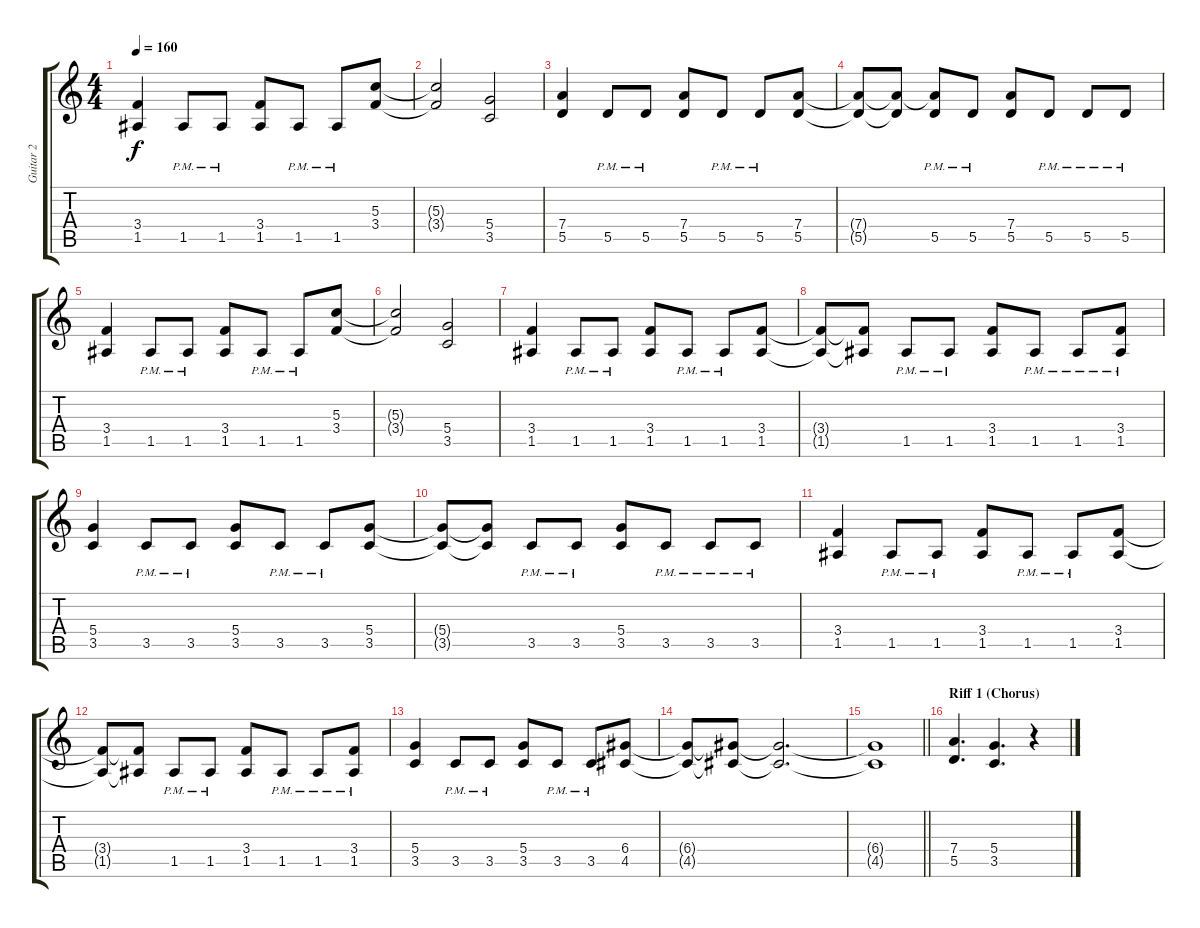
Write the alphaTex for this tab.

\track ("Guitar 2" "Guitar 2") {instrument distortionguitar}
\staff {score tabs}
\tuning (E4 B3 G3 D3 A2 E2) {hide}
\ts (4 4)
\tempo 160
\clef g2
\ks c
(3.4 1.5).4{dy f} 1.5{pm}.8 1.5{pm}.8 (3.4 1.5).8 1.5{pm}.8 1.5{pm}.8 (5.3 3.4).8 |
(5.3{t} 3.4{t}).2 (5.4 3.5).2 |
(7.4 5.5).4 5.5{pm}.8 5.5{pm}.8 (7.4 5.5).8 5.5{pm}.8 5.5{pm}.8 (7.4 5.5).8 |
(7.4{t} 5.5{t}).8 (7.4{t} 5.5{t}).8 (7.4{t} 5.5{pm}).8 5.5{pm}.8 (7.4 5.5).8 5.5{pm}.8 5.5{pm}.8 5.5{pm}.8 |
(3.4 1.5).4 1.5{pm}.8 1.5{pm}.8 (3.4 1.5).8 1.5{pm}.8 1.5{pm}.8 (5.3 3.4).8 |
(5.3{t} 3.4{t}).2 (5.4 3.5).2 |
(3.4 1.5).4 1.5{pm}.8 1.5{pm}.8 (3.4 1.5).8 1.5{pm}.8 1.5{pm}.8 (3.4 1.5).8 |
(3.4{t} 1.5{t}).8 (3.4{t} 1.5{t}).8 1.5{pm}.8 1.5{pm}.8 (3.4 1.5).8 1.5{pm}.8 1.5{pm}.8 (3.4{pm} 1.5{pm}).8 |
(5.4 3.5).4 3.5{pm}.8 3.5{pm}.8 (5.4 3.5).8 3.5{pm}.8 3.5{pm}.8 (5.4 3.5).8 |
(5.4{t} 3.5{t}).8 (5.4{t} 3.5{t}).8 3.5{pm}.8 3.5{pm}.8 (5.4 3.5).8 3.5{pm}.8 3.5{pm}.8 3.5{pm}.8 |
(3.4 1.5).4 1.5{pm}.8 1.5{pm}.8 (3.4 1.5).8 1.5{pm}.8 1.5{pm}.8 (3.4 1.5).8 |
(3.4{t} 1.5{t}).8 (3.4{t} 1.5{t}).8 1.5{pm}.8 1.5{pm}.8 (3.4 1.5).8 1.5{pm}.8 1.5{pm}.8 (3.4{pm} 1.5{pm}).8 |
(5.4 3.5).4 3.5{pm}.8 3.5{pm}.8 (5.4 3.5).8 3.5{pm}.8 3.5{pm}.8 (6.4 4.5).8 |
(6.4{t} 4.5{t}).8 (6.4{t} 4.5{t}).8 (6.4{t} 4.5{t}).2{d} |
\barLineRight lightlight
(6.4{t} 4.5{t}).1 |
\section ("" "Riff 1 (Chorus)")
(7.4 5.5).4{d} (5.4 3.5).4{d} r.4
